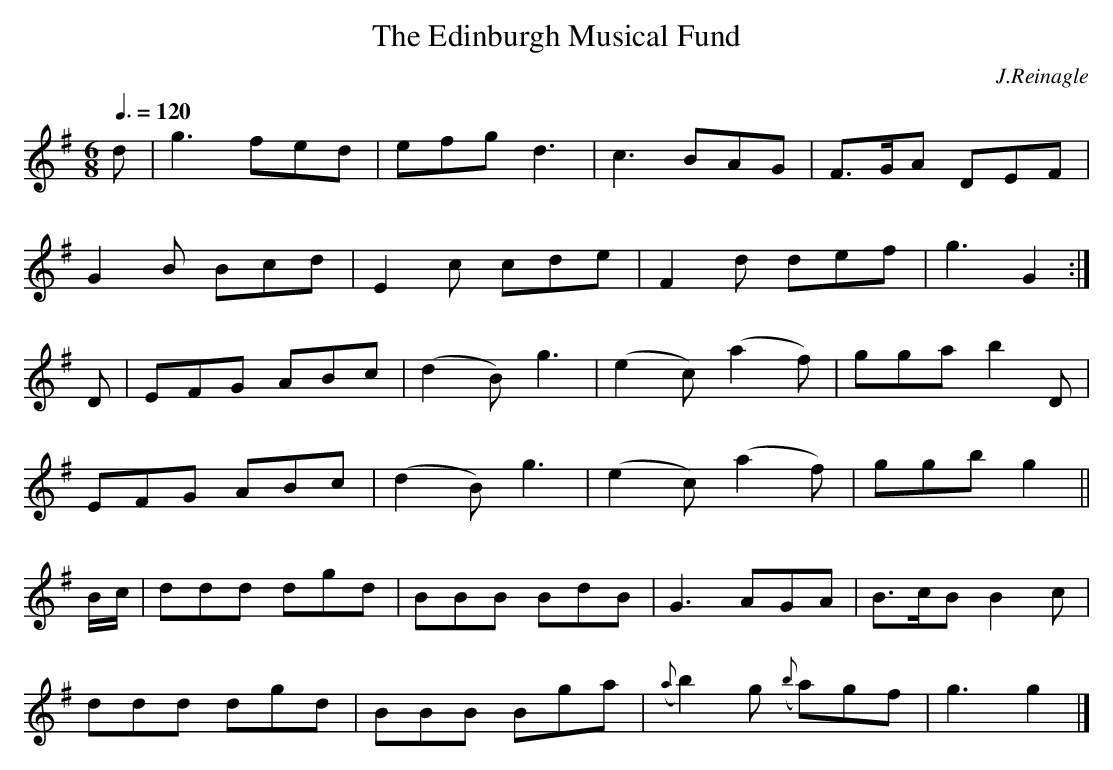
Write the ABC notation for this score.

X:1
T:The Edinburgh Musical Fund
C:J.Reinagle
M:6/8
L:1/8
Q:3/8=120
K:G
d   |g3  fed| efg  d3 |    c3       BAG |F>GA DEF|
     G2B Bcd| E2c  cde|    F2d      def |g3   G2:|
D   |EFG ABc|(d2B) g3 |   (e2c)    (a2f)|gga  b2D|
     EFG ABc|(d2B) g3 |   (e2c)    (a2f)|ggb  g2||
B/c/|ddd dgd| BBB  BdB|    G3       AGA |B>cB B2c|
     ddd dgd| BBB  Bga|({a}b2)g ({b}a)gf|g3   g2|]
